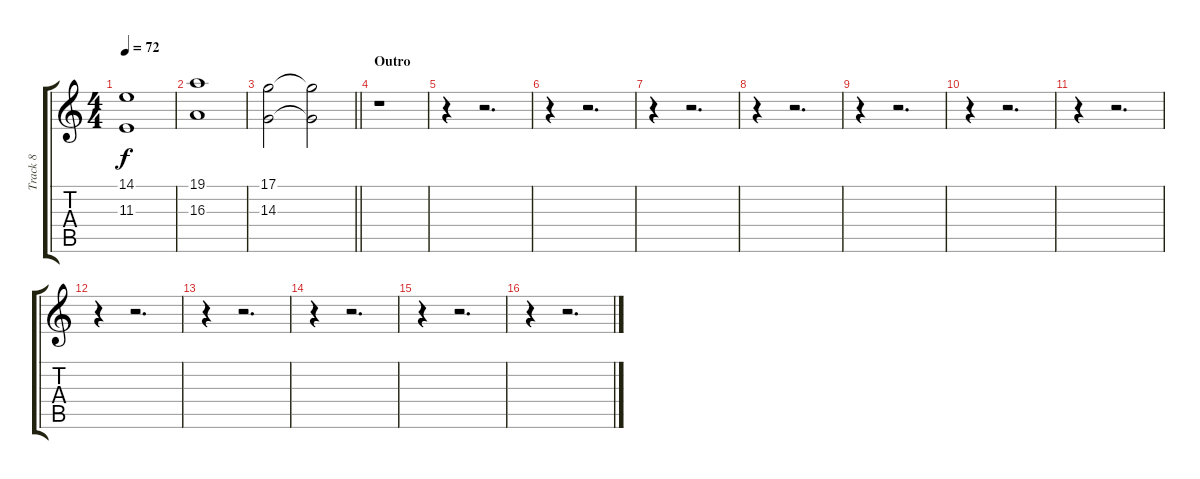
\track ("Track 8" "Track 8") {instrument choiraahs}
\staff {score tabs}
\tuning (D4 A3 F3 C3 G2 C2) {hide}
\ts (4 4)
\tempo 72
\clef g2
\ks c
(14.1 11.3).1{dy f} |
(19.1 16.3).1 |
\barLineRight lightlight
(17.1 14.3).2 (17.1{t} 14.3{t}).2 |
\section ("" "Outro")
r.1 |
r.4 r.2{d} |
r.4 r.2{d} |
r.4 r.2{d} |
r.4 r.2{d} |
r.4 r.2{d} |
r.4 r.2{d} |
r.4 r.2{d} |
r.4 r.2{d} |
r.4 r.2{d} |
r.4 r.2{d} |
r.4 r.2{d} |
r.4 r.2{d}
